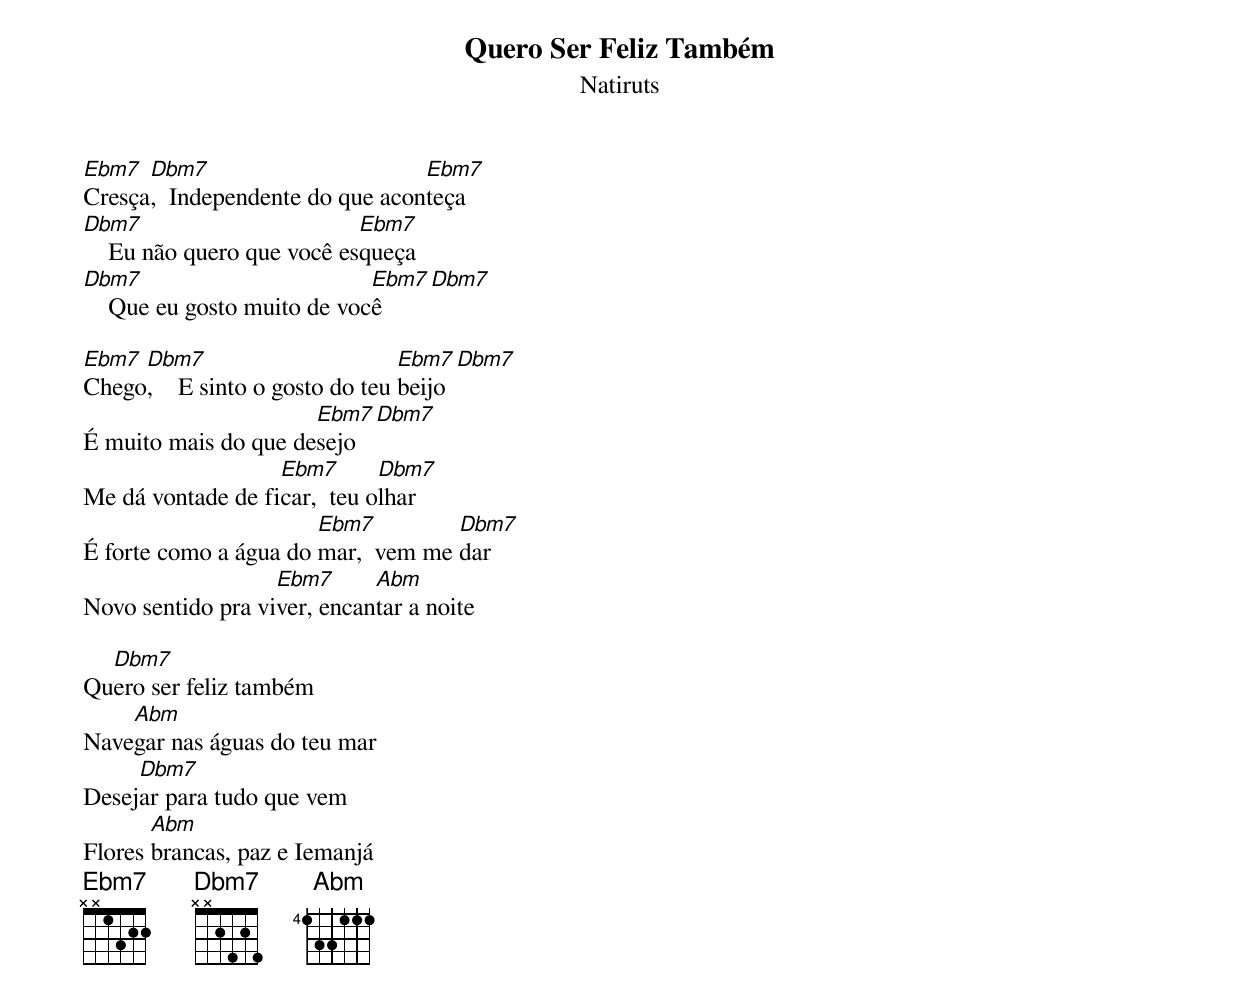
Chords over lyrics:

Quero Ser Feliz Também
Natiruts

Ebm7  Dbm7                       Ebm7
Cresça,  Independente do que aconteça
Dbm7                        Ebm7
    Eu não quero que você esqueça
Dbm7                         Ebm7  Dbm7
    Que eu gosto muito de você

Ebm7 Dbm7                        Ebm7    Dbm7
Chego,    E sinto o gosto do teu beijo
                      Ebm7  Dbm7
É muito mais do que desejo
                   Ebm7       Dbm7
Me dá vontade de ficar,  teu olhar
                       Ebm7         Dbm7
É forte como a água do mar,  vem me dar
                   Ebm7      Abm
Novo sentido pra viver, encantar a noite

  Dbm7
Quero ser feliz também
    Abm
Navegar nas águas do teu mar
     Dbm7
Desejar para tudo que vem
       Abm
Flores brancas, paz e Iemanjá
